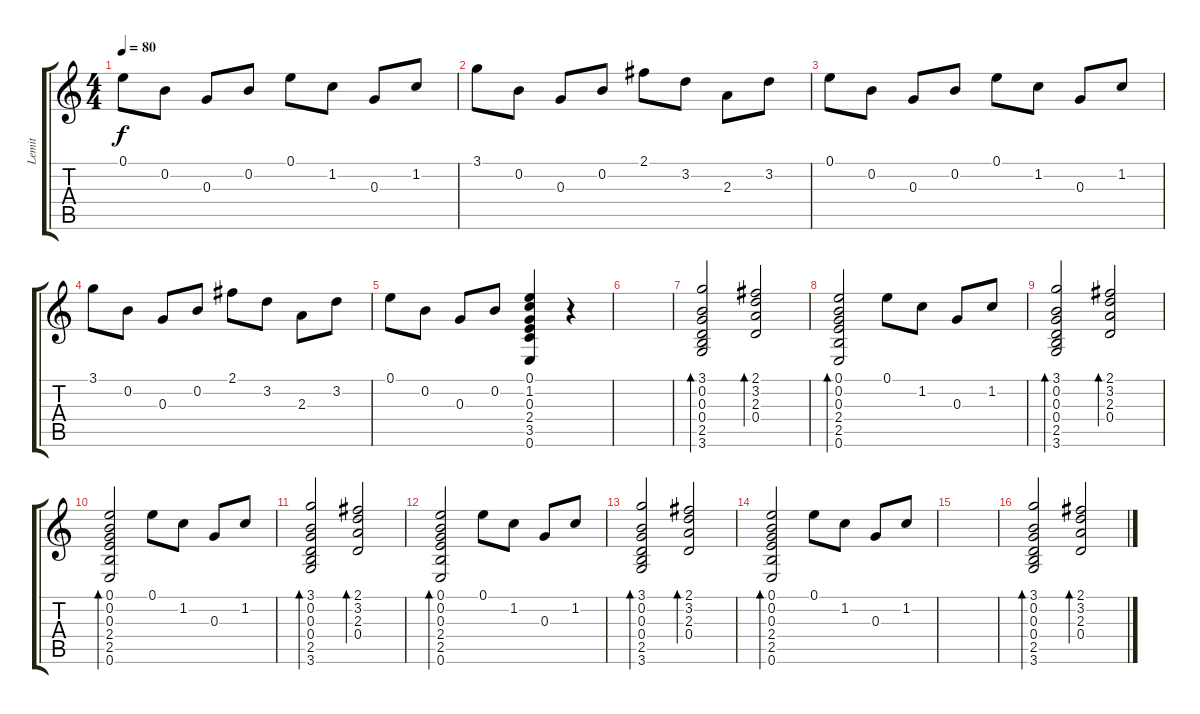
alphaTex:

\track ("Lemit" "Lemit") {instrument electricguitarjazz}
\staff {score tabs}
\tuning (E4 B3 G3 D3 A2 E2) {hide}
\ts (4 4)
\tempo 80
\clef g2
\ks c
0.1.8{dy f} 0.2.8 0.3.8 0.2.8 0.1.8 1.2.8 0.3.8 1.2.8 |
3.1.8 0.2.8 0.3.8 0.2.8 2.1.8 3.2.8 2.3.8 3.2.8 |
0.1.8 0.2.8 0.3.8 0.2.8 0.1.8 1.2.8 0.3.8 1.2.8 |
3.1.8 0.2.8 0.3.8 0.2.8 2.1.8 3.2.8 2.3.8 3.2.8 |
0.1.8 0.2.8 0.3.8 0.2.8 (0.1 1.2 0.3 2.4 3.5 0.6).4 r.4 |
|
(3.1 0.2 0.3 0.4 2.5 3.6).2{bd 120} (2.1 3.2 2.3 0.4).2{bd 120} |
(0.1 0.2 0.3 2.4 2.5 0.6).2{bd 60} 0.1.8 1.2.8 0.3.8 1.2.8 |
(3.1 0.2 0.3 0.4 2.5 3.6).2{bd 120} (2.1 3.2 2.3 0.4).2{bd 120} |
(0.1 0.2 0.3 2.4 2.5 0.6).2{bd 60} 0.1.8 1.2.8 0.3.8 1.2.8 |
(3.1 0.2 0.3 0.4 2.5 3.6).2{bd 120} (2.1 3.2 2.3 0.4).2{bd 120} |
(0.1 0.2 0.3 2.4 2.5 0.6).2{bd 60} 0.1.8 1.2.8 0.3.8 1.2.8 |
(3.1 0.2 0.3 0.4 2.5 3.6).2{bd 120} (2.1 3.2 2.3 0.4).2{bd 120} |
(0.1 0.2 0.3 2.4 2.5 0.6).2{bd 60} 0.1.8 1.2.8 0.3.8 1.2.8 |
|
(3.1 0.2 0.3 0.4 2.5 3.6).2{bd 120} (2.1 3.2 2.3 0.4).2{bd 120}
